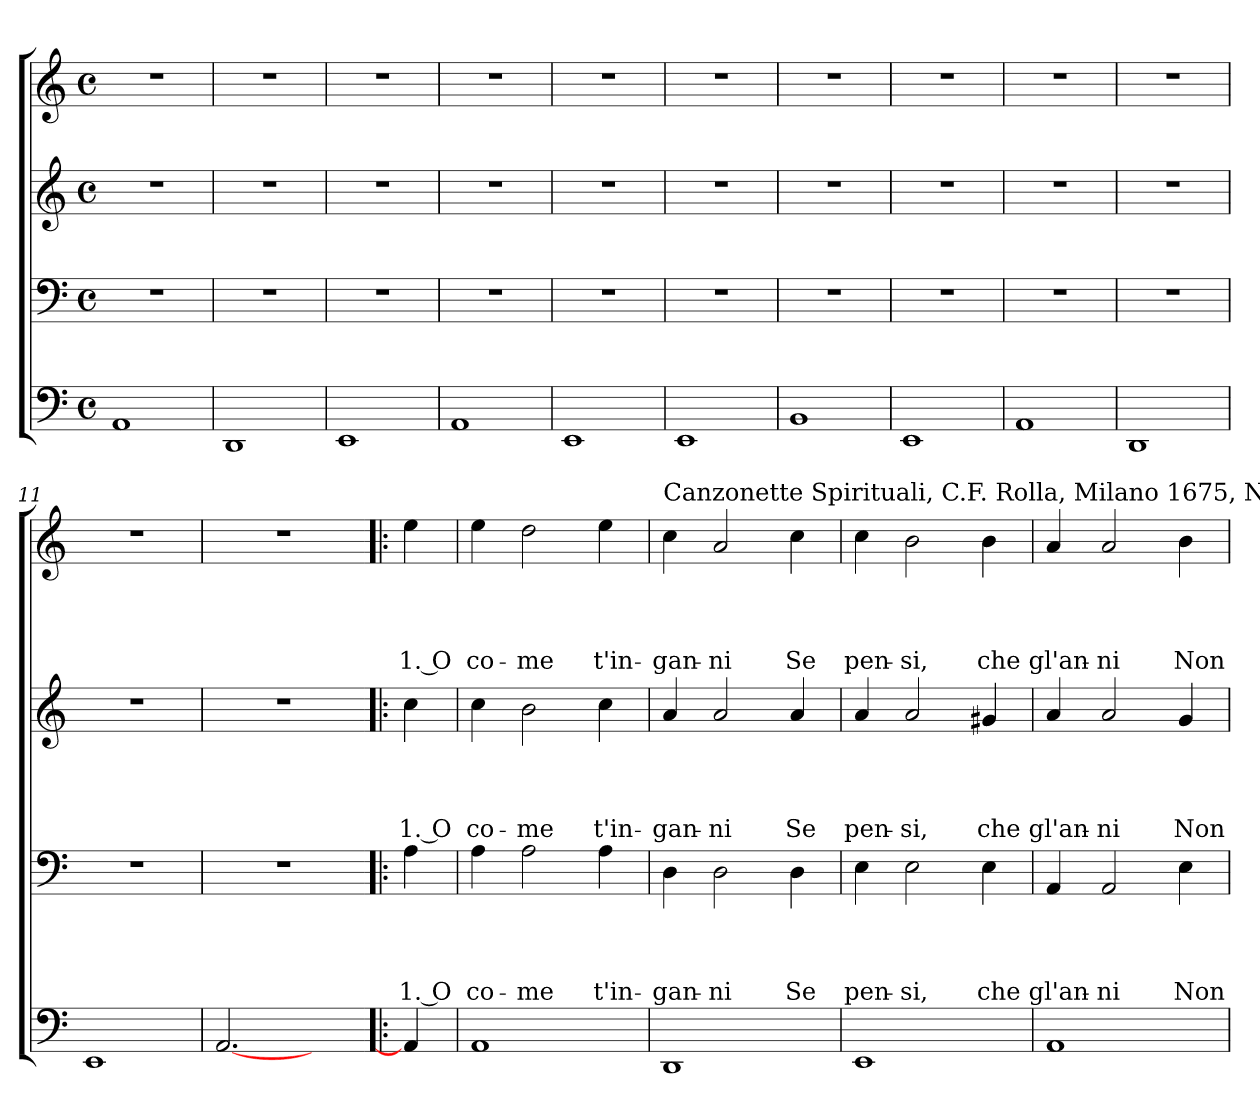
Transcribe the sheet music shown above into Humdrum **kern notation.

**kern	**kern	**text	**text	**text	**text	**kern	**text	**text	**text	**text	**kern	**text	**text	**text	**text
*part4	*part3	*part3	*part3	*part3	*part3	*part2	*part2	*part2	*part2	*part2	*part1	*part1	*part1	*part1	*part1
*staff4	*staff3	*staff3	*staff3	*staff3	*staff3	*staff2	*staff2	*staff2	*staff2	*staff2	*staff1	*staff1	*staff1	*staff1	*staff1
*clefF4	*clefF4	*	*	*	*	*clefG2	*	*	*	*	*clefG2	*	*	*	*
*k[]	*k[]	*	*	*	*	*k[]	*	*	*	*	*k[]	*	*	*	*
*C:	*C:	*	*	*	*	*C:	*	*	*	*	*C:	*	*	*	*
*M4/4	*M4/4	*	*	*	*	*M4/4	*	*	*	*	*M4/4	*	*	*	*
*met(c)	*met(c)	*	*	*	*	*met(c)	*	*	*	*	*met(c)	*	*	*	*
=1	=1	=1	=1	=1	=1	=1	=1	=1	=1	=1	=1	=1	=1	=1	=1
1AA	1r	.	.	.	.	1r	.	.	.	.	1r	.	.	.	.
=2	=2	=2	=2	=2	=2	=2	=2	=2	=2	=2	=2	=2	=2	=2	=2
1DD	1r	.	.	.	.	1r	.	.	.	.	1r	.	.	.	.
=3	=3	=3	=3	=3	=3	=3	=3	=3	=3	=3	=3	=3	=3	=3	=3
1EE	1r	.	.	.	.	1r	.	.	.	.	1r	.	.	.	.
=4	=4	=4	=4	=4	=4	=4	=4	=4	=4	=4	=4	=4	=4	=4	=4
1AA	1r	.	.	.	.	1r	.	.	.	.	1r	.	.	.	.
=5	=5	=5	=5	=5	=5	=5	=5	=5	=5	=5	=5	=5	=5	=5	=5
1EE	1r	.	.	.	.	1r	.	.	.	.	1r	.	.	.	.
=6	=6	=6	=6	=6	=6	=6	=6	=6	=6	=6	=6	=6	=6	=6	=6
1EE	1r	.	.	.	.	1r	.	.	.	.	1r	.	.	.	.
=7	=7	=7	=7	=7	=7	=7	=7	=7	=7	=7	=7	=7	=7	=7	=7
1BB	1r	.	.	.	.	1r	.	.	.	.	1r	.	.	.	.
=8	=8	=8	=8	=8	=8	=8	=8	=8	=8	=8	=8	=8	=8	=8	=8
1EE	1r	.	.	.	.	1r	.	.	.	.	1r	.	.	.	.
=9	=9	=9	=9	=9	=9	=9	=9	=9	=9	=9	=9	=9	=9	=9	=9
1AA	1r	.	.	.	.	1r	.	.	.	.	1r	.	.	.	.
=10	=10	=10	=10	=10	=10	=10	=10	=10	=10	=10	=10	=10	=10	=10	=10
1DD	1r	.	.	.	.	1r	.	.	.	.	1r	.	.	.	.
=11	=11	=11	=11	=11	=11	=11	=11	=11	=11	=11	=11	=11	=11	=11	=11
1EE	1r	.	.	.	.	1r	.	.	.	.	1r	.	.	.	.
!!LO:LB:g=z
=11X1	=11X1	=11X1	=11X1	=11X1	=11X1	=11X1	=11X1	=11X1	=11X1	=11X1	=11X1	=11X1	=11X1	=11X1	=11X1
[2.AA/	1r	.	.	.	.	1r	.	.	.	.	1r	.	.	.	.
4ryy	.	.	.	.	.	.	.	.	.	.	.	.	.	.	.
=12!|:	=12!|:	=12!|:	=12!|:	=12!|:	=12!|:	=12!|:	=12!|:	=12!|:	=12!|:	=12!|:	=12!|:	=12!|:	=12!|:	=12!|:	=12!|:
!	!	!	!	!	!LO:LY:b	!	!	!	!	!LO:LY:b	!	!	!	!	!LO:LY:b
4AA/]	4A\	.	.	.	1. O	4cc\	.	.	.	1. O	4ee\	.	.	.	1. O
=13	=13	=13	=13	=13	=13	=13	=13	=13	=13	=13	=13	=13	=13	=13	=13
!	!	!	!	!	!LO:LY:b	!	!	!	!	!LO:LY:b	!	!	!	!	!LO:LY:b
1AA	4A\	.	.	.	co-	4cc\	.	.	.	co-	4ee\	.	.	.	co-
!	!	!	!	!	!LO:LY:b	!	!	!	!	!LO:LY:b	!	!	!	!	!LO:LY:b
.	2A\	.	.	.	-me	2b\	.	.	.	-me	2dd\	.	.	.	-me
!	!	!	!	!	!LO:LY:b	!	!	!	!	!LO:LY:b	!	!	!	!	!LO:LY:b
.	4A\	.	.	.	t'in-	4cc\	.	.	.	t'in-	4ee\	.	.	.	t'in-
=14	=14	=14	=14	=14	=14	=14	=14	=14	=14	=14	=14	=14	=14	=14	=14
!	!	!	!	!	!	!	!	!	!	!	!LO:TX:a:t=Canzonette Spirituali, C.F. Rolla, Milano 1675, No. 5	!	!	!	!
!	!	!	!	!	!LO:LY:b	!	!	!	!	!LO:LY:b	!	!	!	!	!LO:LY:b
1DD	4D\	.	.	.	-gan-	4a/	.	.	.	-gan-	4cc\	.	.	.	-gan-
!	!	!	!	!	!LO:LY:b	!	!	!	!	!LO:LY:b	!	!	!	!	!LO:LY:b
.	2D\	.	.	.	-ni	2a/	.	.	.	-ni	2a/	.	.	.	-ni
!	!	!	!	!	!LO:LY:b	!	!	!	!	!LO:LY:b	!	!	!	!	!LO:LY:b
.	4D\	.	.	.	Se	4a/	.	.	.	Se	4cc\	.	.	.	Se
=15	=15	=15	=15	=15	=15	=15	=15	=15	=15	=15	=15	=15	=15	=15	=15
!	!	!	!	!	!LO:LY:b	!	!	!	!	!LO:LY:b	!	!	!	!	!LO:LY:b
1EE	4E\	.	.	.	pen-	4a/	.	.	.	pen-	4cc\	.	.	.	pen-
!	!	!	!	!	!LO:LY:b	!	!	!	!	!LO:LY:b	!	!	!	!	!LO:LY:b
.	2E\	.	.	.	-si,	2a/	.	.	.	-si,	2b\	.	.	.	-si,
!	!	!	!	!	!LO:LY:b	!	!	!	!	!LO:LY:b	!	!	!	!	!LO:LY:b
.	4E\	.	.	.	che	4g#X/	.	.	.	che	4b\	.	.	.	che
=16	=16	=16	=16	=16	=16	=16	=16	=16	=16	=16	=16	=16	=16	=16	=16
!	!	!	!	!	!LO:LY:b	!	!	!	!	!LO:LY:b	!	!	!	!	!LO:LY:b
1AA	4AA/	.	.	.	gl'an-	4a/	.	.	.	gl'an-	4a/	.	.	.	gl'an-
!	!	!	!	!	!LO:LY:b	!	!	!	!	!LO:LY:b	!	!	!	!	!LO:LY:b
.	2AA/	.	.	.	-ni	2a/	.	.	.	-ni	2a/	.	.	.	-ni
!	!	!	!	!	!LO:LY:b	!	!	!	!	!LO:LY:b	!	!	!	!	!LO:LY:b
.	4E\	.	.	.	Non	4g/	.	.	.	Non	4b\	.	.	.	Non
=	=	=	=	=	=	=	=	=	=	=	=	=	=	=	=
*-	*-	*-	*-	*-	*-	*-	*-	*-	*-	*-	*-	*-	*-	*-	*-
